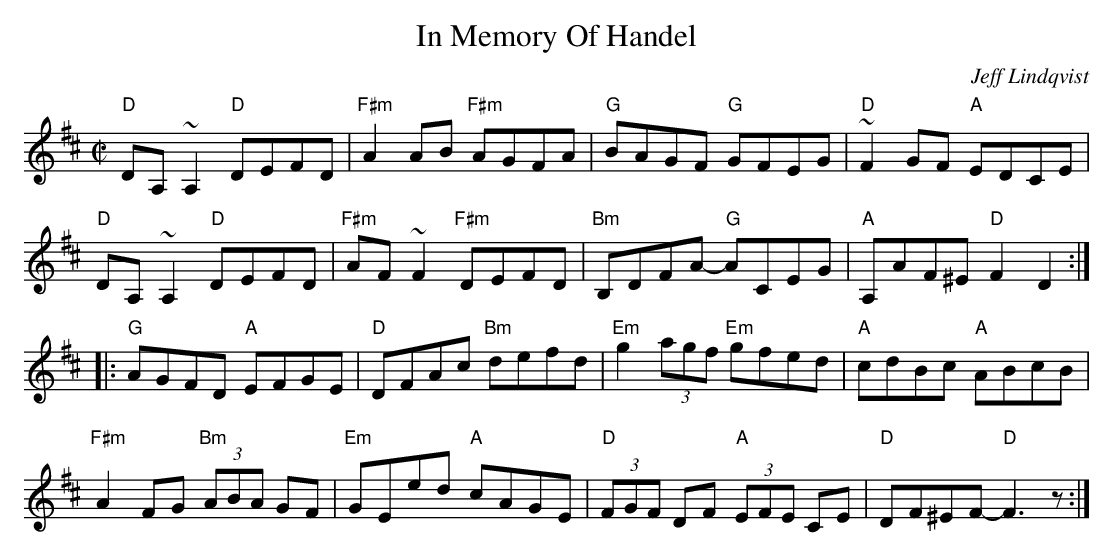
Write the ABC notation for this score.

X:1
T:In Memory Of Handel
C:Jeff Lindqvist
M:C|
L:1/8
K:D
"D"DA,~A,2 "D"DEFD|"F#m"A2AB "F#m"AGFA|"G"BAGF "G"GFEG|"D"~F2GF "A"EDCE|
"D"DA,~A,2 "D"DEFD|"F#m"AF~F2 "F#m"DEFD|"Bm"B,DFA- "G"ACEG|"A"A,AF^E "D"F2D2:|
|:"G"AGFD "A"EFGE|"D"DFAc "Bm"defd|"Em"g2 (3agf "Em"gfed|"A"cdBc "A"ABcB|
"F#m"A2FG "Bm"(3ABA GF|"Em"GEed "A"cAGE|"D"(3FGF DF "A"(3EFE CE|"D"DF^EF- "D"F3z:|
